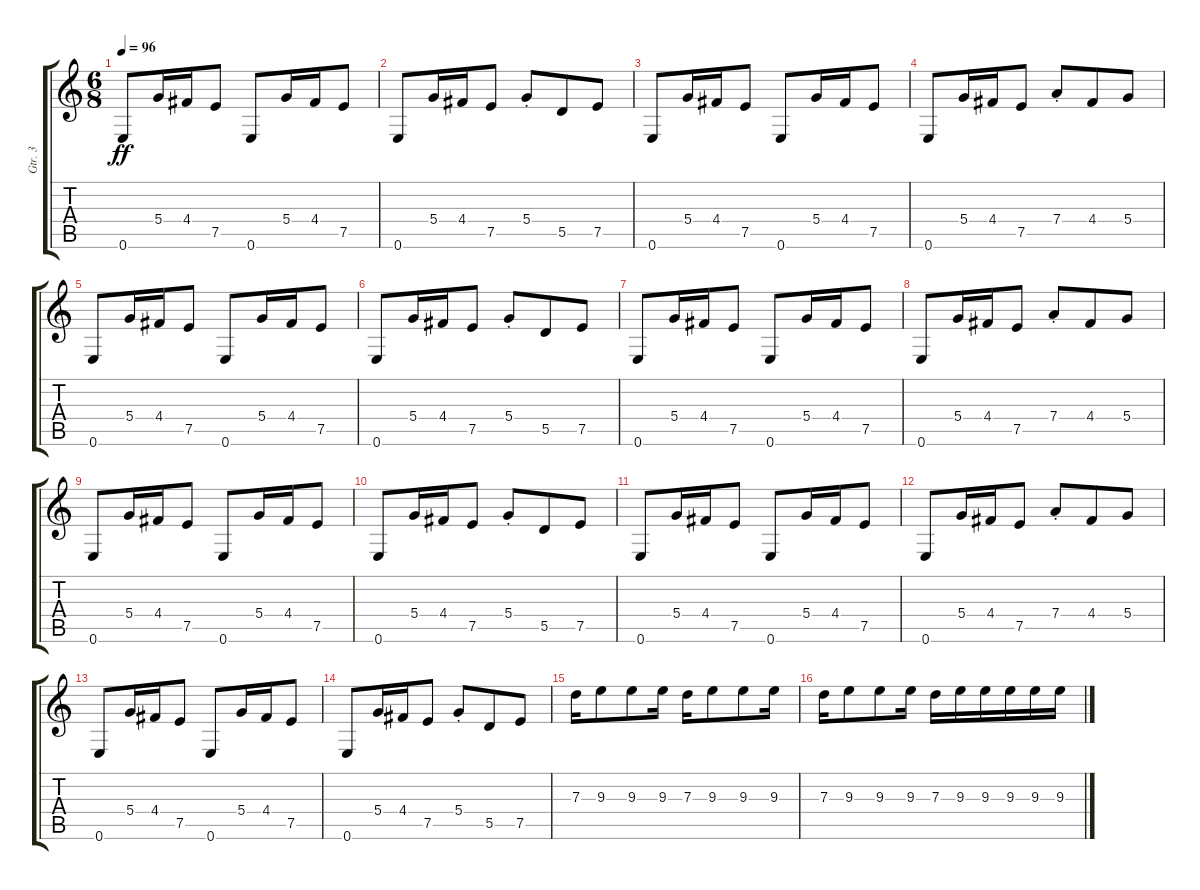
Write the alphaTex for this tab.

\track ("Gtr. 3" "Gtr. 3") {instrument electricguitarclean}
\staff {score tabs}
\tuning (E4 B3 G3 D3 A2 E2) {hide}
\ts (6 8)
\tempo 96
\clef g2
\ks c
0.6.8{dy ff} 5.4.16 4.4.16 7.5.8 0.6.8 5.4.16 4.4.16 7.5.8 |
0.6.8 5.4.16 4.4.16 7.5.8 5.4{st}.8 5.5.8 7.5.8 |
0.6.8 5.4.16 4.4.16 7.5.8 0.6.8 5.4.16 4.4.16 7.5.8 |
0.6.8 5.4.16 4.4.16 7.5.8 7.4{st}.8 4.4.8 5.4.8 |
0.6.8 5.4.16 4.4.16 7.5.8 0.6.8 5.4.16 4.4.16 7.5.8 |
0.6.8 5.4.16 4.4.16 7.5.8 5.4{st}.8 5.5.8 7.5.8 |
0.6.8 5.4.16 4.4.16 7.5.8 0.6.8 5.4.16 4.4.16 7.5.8 |
0.6.8 5.4.16 4.4.16 7.5.8 7.4{st}.8 4.4.8 5.4.8 |
0.6.8 5.4.16 4.4.16 7.5.8 0.6.8 5.4.16 4.4.16 7.5.8 |
0.6.8 5.4.16 4.4.16 7.5.8 5.4{st}.8 5.5.8 7.5.8 |
0.6.8 5.4.16 4.4.16 7.5.8 0.6.8 5.4.16 4.4.16 7.5.8 |
0.6.8 5.4.16 4.4.16 7.5.8 7.4{st}.8 4.4.8 5.4.8 |
0.6.8 5.4.16 4.4.16 7.5.8 0.6.8 5.4.16 4.4.16 7.5.8 |
0.6.8 5.4.16 4.4.16 7.5.8 5.4{st}.8 5.5.8 7.5.8 |
7.3.16 9.3.8 9.3.8 9.3.16 7.3.16 9.3.8 9.3.8 9.3.16 |
7.3.16 9.3.8 9.3.8 9.3.16 7.3.16 9.3.16 9.3.16 9.3.16 9.3.16 9.3.16
